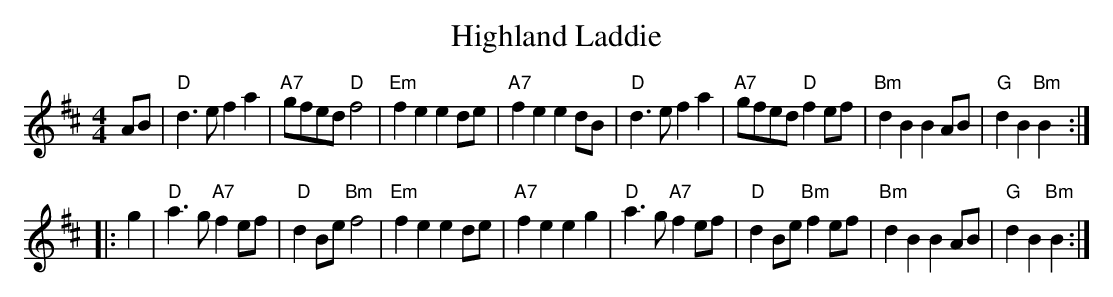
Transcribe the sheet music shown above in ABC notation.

X:1
T:Highland Laddie
L:1/4
M:4/4
K:D
A/B/ |\
"D"d>efa | "A7"g/f/e/d/ "D"f2 | "Em"fee d/e/ | "A7"feed/B/ |\
"D"d>efa | "A7"g/f/e/d/ "D"f e/f/ | "Bm"d B B A/B/ | "G"dB"Bm"B :|
|: g |\
"D"a>g"A7"f e/f/ | " D"d B/e/ "Bm"f2 | "Em"feed/e/ | "A7"feeg |\
"D"a>g"A7"f e/f/ | "D"d B/e/ "Bm"f e/f/ | "Bm"d B B A/B/ | "G"dB"Bm"B :|
